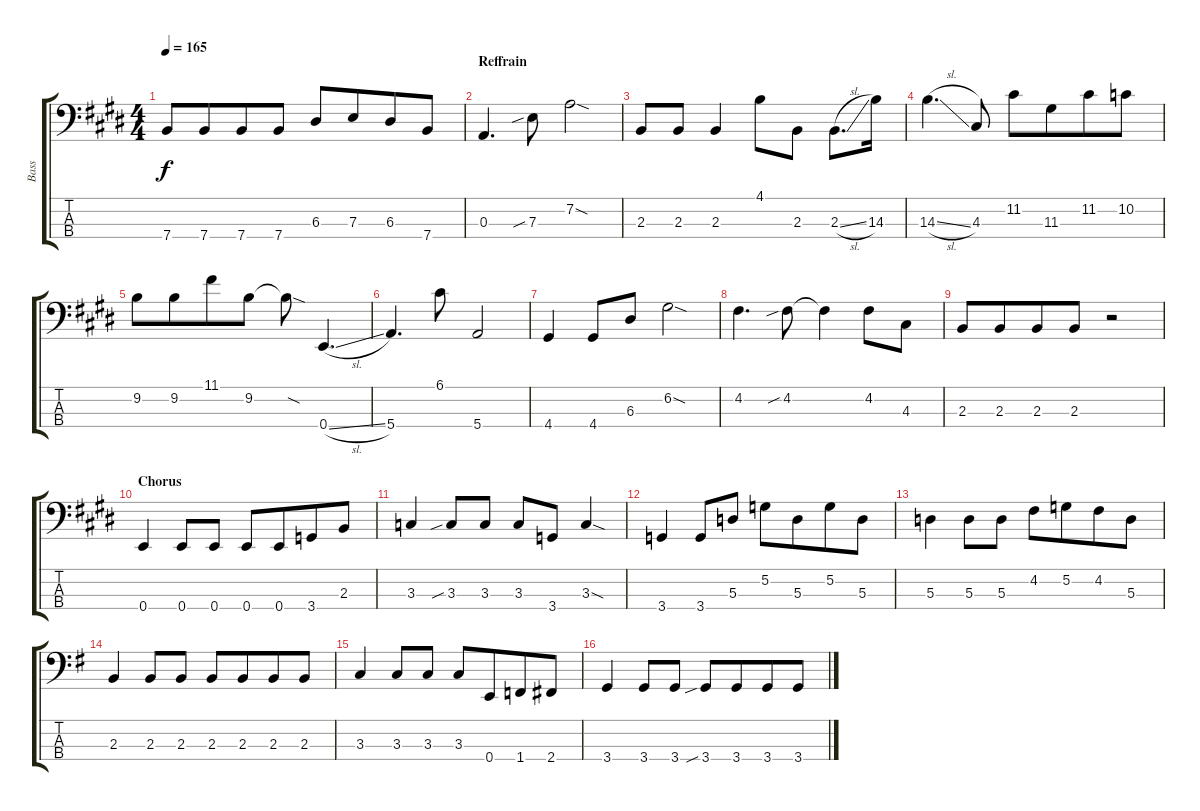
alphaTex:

\track ("Bass" "Bass") {instrument electricbassfinger}
\staff {score tabs}
\tuning (G2 D2 A1 E1) {hide}
\ts (4 4)
\tempo 165
\clef f4
\ks e
7.4.8{dy f} 7.4.8{beam merge} 7.4.8 7.4.8 6.3.8{beam Up} 7.3.8{beam Up beam merge} 6.3.8{beam Up} 7.4.8{beam Up} |
\section ("" "Reffrain")
0.3.4{d} 7.3{sib}.8 7.2{sod}.2 |
2.3.8 2.3.8 2.3.4 4.1.8 2.3.8 2.3{sl}.8{d} 14.3.16 |
14.3{sl}.4{d} 4.3.8 11.2.8 11.3.8{beam merge} 11.2.8 10.2.8 |
9.2.8 9.2.8{beam merge} 11.1.8 9.2.8 9.2{sod t}.8 0.4{sl}.4{d} |
5.4.4{d} 6.1.8 5.4.2 |
4.4.4 4.4.8 6.3.8 6.2{sod}.2 |
4.2.4{d} 4.2{sib}.8 4.2{t}.4 4.2.8 4.3.8 |
2.3.8 2.3.8{beam merge} 2.3.8 2.3.8 r.2 |
\section ("" "Chorus")
0.4.4 0.4.8 0.4.8 0.4.8 0.4.8{beam merge} 3.4.8 2.3.8 |
3.3.4 3.3{sib}.8 3.3.8 3.3.8 3.4.8 3.3{sod}.4 |
3.4.4 3.4.8 5.3.8 5.2.8 5.3.8{beam merge} 5.2.8 5.3.8 |
5.3.4 5.3.8 5.3.8 4.2.8 5.2.8{beam merge} 4.2.8 5.3.8 |
\ks g
2.3.4 2.3.8 2.3.8 2.3.8 2.3.8{beam merge} 2.3.8 2.3.8 |
3.3.4 3.3.8 3.3.8 3.3.8 0.4.8{beam merge} 1.4.8 2.4.8 |
3.4.4 3.4.8 3.4.8 3.4{sib}.8 3.4.8{beam merge} 3.4.8 3.4.8
